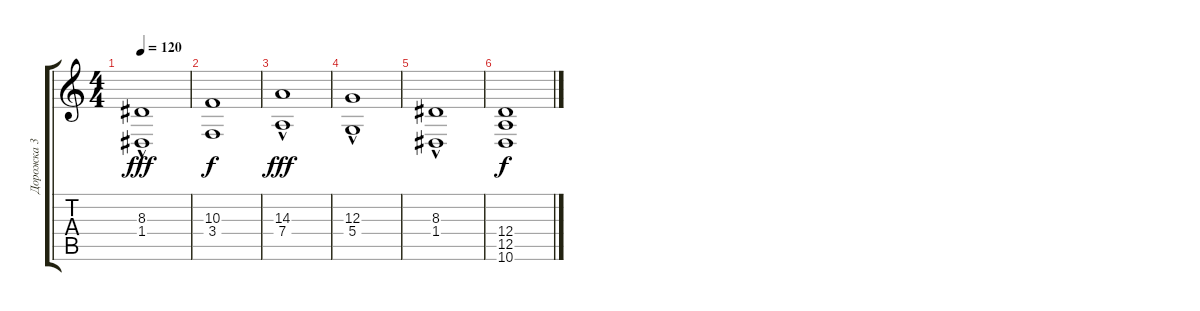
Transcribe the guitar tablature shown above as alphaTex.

\track ("Дорожка 3" "Дорожка 3") {instrument lead6voice}
\staff {score tabs}
\tuning (E4 B3 G3 D3 A2 E2) {hide}
\ts (4 4)
\tempo 120
\clef g2
\ks c
(8.3{hac} 1.4).1{dy fff} |
(10.3 3.4).1{dy f} |
(14.3{hac} 7.4).1{dy fff} |
(12.3{hac} 5.4).1 |
(8.3{hac} 1.4).1 |
(12.4 12.5 10.6).1{dy f}
